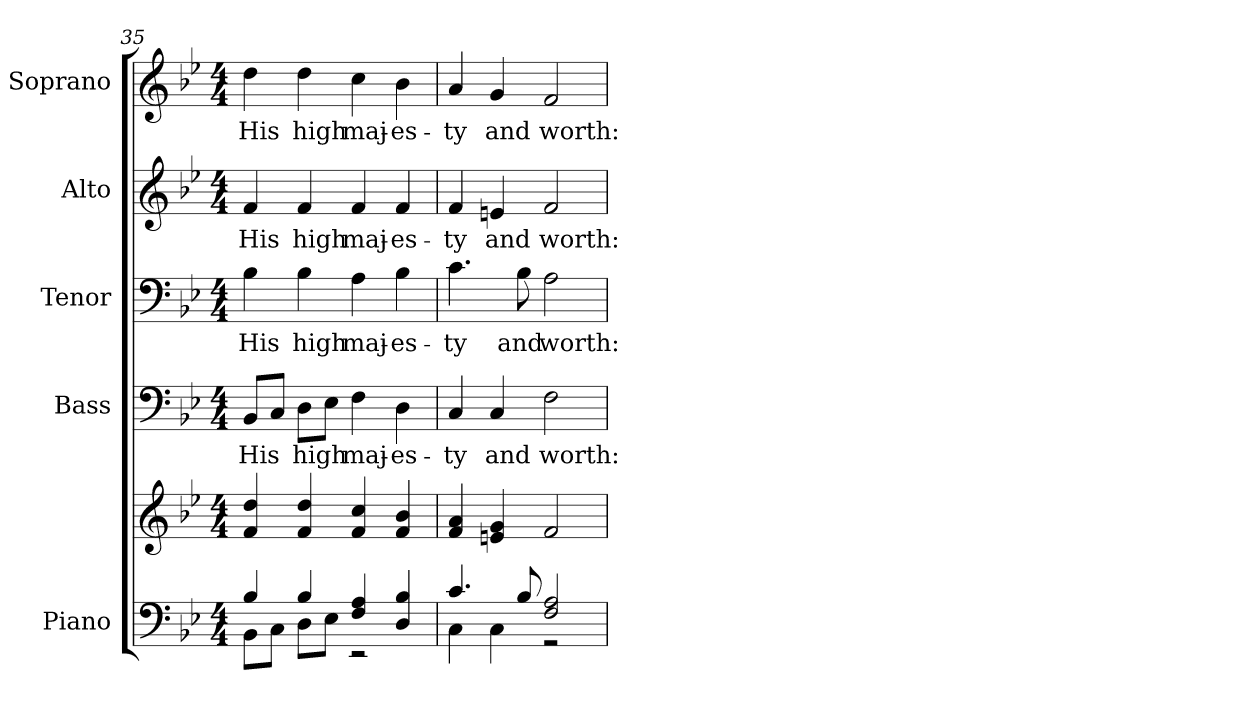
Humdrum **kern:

**kern	**kern	**kern	**text	**kern	**text	**kern	**text	**kern	**text
*part5	*part5	*part4	*part4	*part3	*part3	*part2	*part2	*part1	*part1
*staff6	*staff5	*staff4	*staff4	*staff3	*staff3	*staff2	*staff2	*staff1	*staff1
*I"Piano	*	*I"Bass	*	*I"Tenor	*	*I"Alto	*	*I"Soprano	*
*I'Pno.	*	*I'B.	*	*I'T.	*	*I'A.	*	*I'S.	*
!!LO:PB:g=z
*clefF4	*clefG2	*clefF4	*	*clefF4	*	*clefG2	*	*clefG2	*
*k[b-e-]	*k[b-e-]	*k[b-e-]	*	*k[b-e-]	*	*k[b-e-]	*	*k[b-e-]	*
*B-:	*B-:	*B-:	*	*B-:	*	*B-:	*	*B-:	*
*M4/4	*M4/4	*M4/4	*	*M4/4	*	*M4/4	*	*M4/4	*
=35	=35	=35	=35	=35	=35	=35	=35	=35	=35
*^	*	*	*	*	*	*	*	*	*
!	!	!	!	!LO:LY:b:color=#000000	!	!	!	!	!	!
!	!	!	!	!	!	!LO:LY:b:color=#000000	!	!	!	!
!	!	!	!	!	!	!	!	!LO:LY:b:color=#000000	!	!
!	!	!	!	!	!	!	!	!	!	!LO:LY:b:color=#000000
4B-i/	8BB-i\L	4fi/ 4ddi	8BB-i/L	His	4B-i\	His	4fi/	His	4ddi\	His
.	8Ci\J	.	8Ci/J	.	.	.	.	.	.	.
!	!	!	!	!LO:LY:b:color=#000000	!	!	!	!	!	!
!	!	!	!	!	!	!LO:LY:b:color=#000000	!	!	!	!
!	!	!	!	!	!	!	!	!LO:LY:b:color=#000000	!	!
!	!	!	!	!	!	!	!	!	!	!LO:LY:b:color=#000000
4B-i/	8Di\L	4fi/ 4ddi	8Di\L	high	4B-i\	high	4fi/	high	4ddi\	high
.	8E-i\J	.	8E-i\J	.	.	.	.	.	.	.
!	!	!	!	!LO:LY:b:color=#000000	!	!	!	!	!	!
!	!	!	!	!	!	!LO:LY:b:color=#000000	!	!	!	!
!	!	!	!	!	!	!	!	!LO:LY:b:color=#000000	!	!
!	!	!	!	!	!	!	!	!	!	!LO:LY:b:color=#000000
4Fi/ 4Ai	2r	4fi/ 4cci	4Fi\	maj-	4Ai\	maj-	4fi/	maj-	4cci\	maj-
!	!	!	!	!LO:LY:b:color=#000000	!	!	!	!	!	!
!	!	!	!	!	!	!LO:LY:b:color=#000000	!	!	!	!
!	!	!	!	!	!	!	!	!LO:LY:b:color=#000000	!	!
!	!	!	!	!	!	!	!	!	!	!LO:LY:b:color=#000000
4Di/ 4B-i	.	4fi/ 4b-i	4Di\	-es-	4B-i\	-es-	4fi/	-es-	4b-i\	-es-
=36	=36	=36	=36	=36	=36	=36	=36	=36	=36	=36
!	!	!	!	!LO:LY:b:color=#000000	!	!	!	!	!	!
!	!	!	!	!	!	!LO:LY:b:color=#000000	!	!	!	!
!	!	!	!	!	!	!	!	!LO:LY:b:color=#000000	!	!
!	!	!	!	!	!	!	!	!	!	!LO:LY:b:color=#000000
4.ci/	4Ci\	4fi/ 4ai	4Ci/	-ty	4.ci\	-ty	4fi/	-ty	4ai/	-ty
!	!	!	!	!LO:LY:b:color=#000000	!	!	!	!	!	!
!	!	!	!	!	!	!	!	!LO:LY:b:color=#000000	!	!
!	!	!	!	!	!	!	!	!	!	!LO:LY:b:color=#000000
.	4Ci\	4eni/ 4gi	4Ci/	and	.	.	4eni/	and	4gi/	and
!	!	!	!	!	!	!LO:LY:b:color=#000000	!	!	!	!
8B-i/	.	.	.	.	8B-i\	and	.	.	.	.
!	!	!	!	!LO:LY:b:color=#000000	!	!	!	!	!	!
!	!	!	!	!	!	!LO:LY:b:color=#000000	!	!	!	!
!	!	!	!	!	!	!	!	!LO:LY:b:color=#000000	!	!
!	!	!	!	!	!	!	!	!	!	!LO:LY:b:color=#000000
2Fi/ 2Ai	2r	2fi/	2Fi\	worth:	2Ai\	worth:	2fi/	worth:	2fi/	worth:
*v	*v	*	*	*	*	*	*	*	*	*
=	=	=	=	=	=	=	=	=	=
*-	*-	*-	*-	*-	*-	*-	*-	*-	*-
